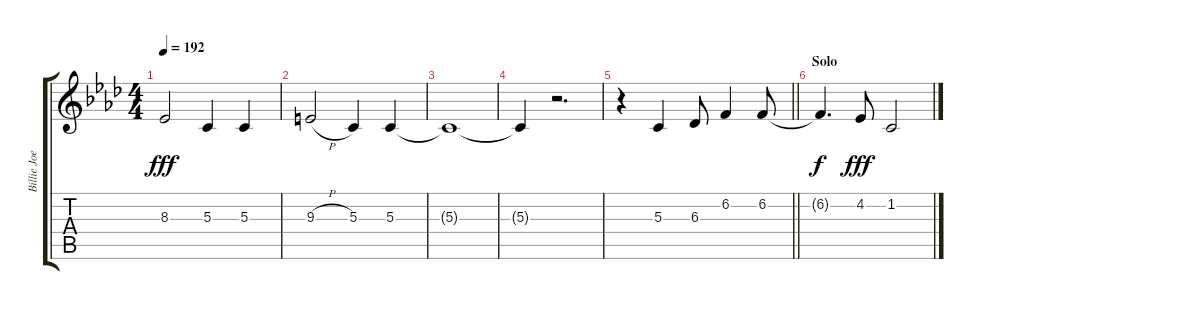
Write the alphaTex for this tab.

\track ("Billie Joe (Vocals)" "Billie Joe") {instrument lead2sawtooth}
\staff {score tabs}
\tuning (E4 B3 G3 D3 A2 E2) {hide}
\ts (4 4)
\tempo 192
\clef g2
\ks ab
8.3.2{dy fff} 5.3.4 5.3.4 |
9.3{h}.2 5.3.4 5.3.4 |
5.3{t}.1 |
5.3{t}.4 r.2{d} |
\barLineRight lightlight
r.4 5.3.4 6.3.8 6.2.4 6.2.8 |
\section ("" "Solo")
6.2{t}.4{d dy f} 4.2.8{dy fff} 1.2.2
